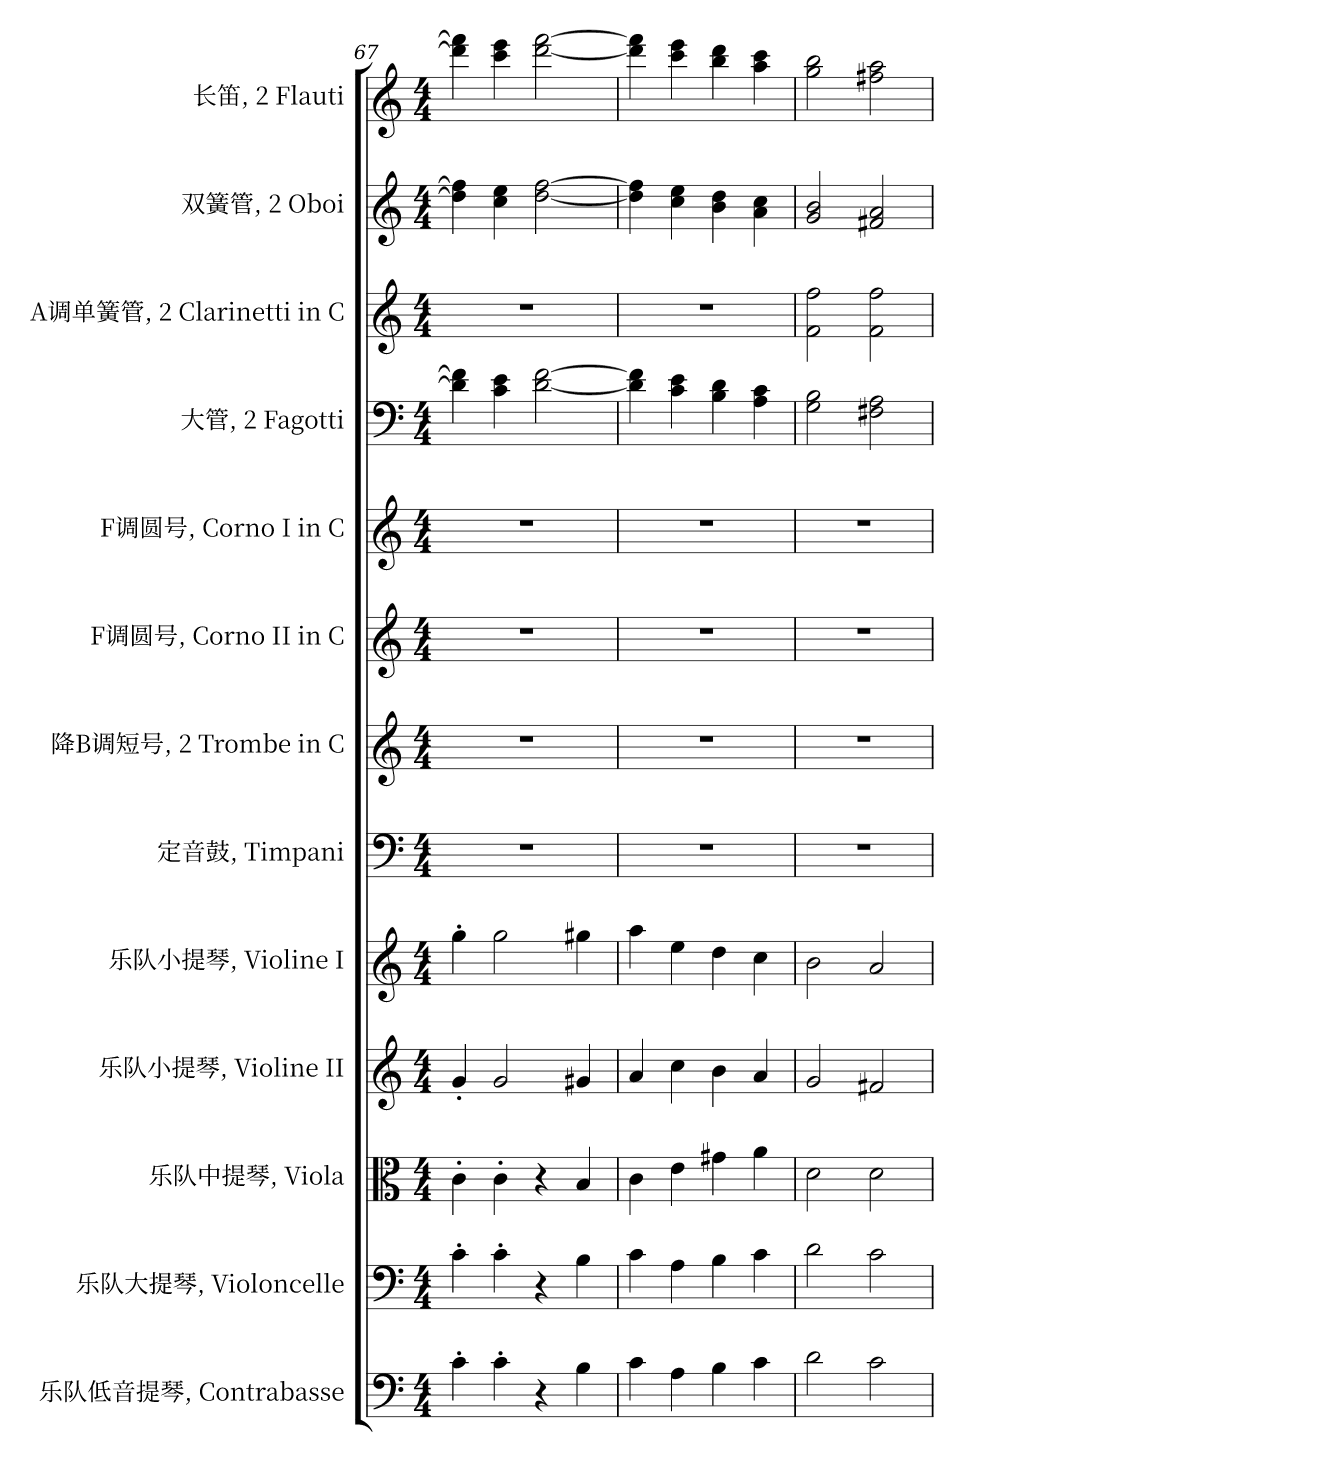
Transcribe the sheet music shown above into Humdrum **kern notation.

**kern	**kern	**kern	**kern	**kern	**kern	**kern	**kern	**kern	**kern	**kern	**kern	**kern
*part13	*part12	*part11	*part10	*part9	*part8	*part7	*part6	*part5	*part4	*part3	*part2	*part1
*staff13	*staff12	*staff11	*staff10	*staff9	*staff8	*staff7	*staff6	*staff5	*staff4	*staff3	*staff2	*staff1
*I"乐队低音提琴, Contrabasse	*I"乐队大提琴, Violoncelle	*I"乐队中提琴, Viola	*I"乐队小提琴, Violine II	*I"乐队小提琴, Violine I	*I"定音鼓, Timpani	*I"降B调短号, 2 Trombe in C	*I"F调圆号, Corno II in C	*I"F调圆号, Corno I in C	*I"大管, 2 Fagotti	*I"A调单簧管, 2 Clarinetti in C	*I"双簧管, 2 Oboi	*I"长笛, 2 Flauti
*I'Cbs.	*	*	*	*	*I'Timp.	*	*	*	*	*I'A Cl.	*I'Ob.	*I'Fl.
!!LO:PB:g=z
*clefF4	*clefF4	*clefC3	*clefG2	*clefG2	*clefF4	*clefG2	*clefG2	*clefG2	*clefF4	*clefG2	*clefG2	*clefG2
*ITrd7c12	*	*	*	*	*	*ITrd1c2	*ITrd4c7	*ITrd4c7	*	*ITrd2c3	*	*
*k[]	*k[]	*k[]	*k[]	*k[]	*k[]	*k[b-e-]	*k[b-]	*k[b-]	*k[]	*k[f#c#g#]	*k[]	*k[]
*M4/4	*M4/4	*M4/4	*M4/4	*M4/4	*M4/4	*M4/4	*M4/4	*M4/4	*M4/4	*M4/4	*M4/4	*M4/4
*MM196	*MM196	*MM196	*MM196	*MM196	*MM196	*MM196	*MM196	*MM196	*MM196	*MM196	*MM196	*MM196
=67	=67	=67	=67	=67	=67	=67	=67	=67	=67	=67	=67	=67
4C'\	4c'\	4c'\	4g'/	4gg'\	1r	1r	1r	1r	4d\] 4f\]	1r	4dd\] 4ff\]	4ddd\] 4fff\]
4C'\	4c'\	4c'\	2g/	2gg\	.	.	.	.	4c\ 4e\	.	4cc\ 4ee\	4ccc\ 4eee\
*	*	*	*	*	*	*	*	*	*	*	*	*MM205
4r	4r	4r	.	.	.	.	.	.	[2d\ [2f\	.	[2dd\ [2ff\	[2ddd\ [2fff\
4BB\	4B\	4B/	4g#X/	4gg#X\	.	.	.	.	.	.	.	.
=68	=68	=68	=68	=68	=68	=68	=68	=68	=68	=68	=68	=68
*	*	*	*	*	*	*	*	*	*	*	*	*MM198
4C\	4c\	4c\	4a/	4aa\	1r	1r	1r	1r	4d\] 4f\]	1r	4dd\] 4ff\]	4ddd\] 4fff\]
4AA\	4A\	4e\	4cc\	4ee\	.	.	.	.	4c\ 4e\	.	4cc\ 4ee\	4ccc\ 4eee\
*	*	*	*	*	*	*	*	*	*	*	*	*MM207
4BB\	4B\	4g#X\	4b\	4dd\	.	.	.	.	4B\ 4d\	.	4b\ 4dd\	4bb\ 4ddd\
4C\	4c\	4a\	4a/	4cc\	.	.	.	.	4A\ 4c\	.	4a\ 4cc\	4aa\ 4ccc\
=69	=69	=69	=69	=69	=69	=69	=69	=69	=69	=69	=69	=69
*	*	*	*	*	*	*	*	*	*	*	*	*MM200
2D\	2d\	2d\	2g/	2b\	1r	1r	1r	1r	2G\ 2B\	2d\ 2dd\	2g/ 2b/	2gg\ 2bb\
*	*	*	*	*	*	*	*	*	*	*	*	*MM210
2C\	2c\	2d\	2f#X/	2a/	.	.	.	.	2F#X\ 2A\	2d\ 2dd\	2f#X/ 2a/	2ff#X\ 2aa\
=	=	=	=	=	=	=	=	=	=	=	=	=
*-	*-	*-	*-	*-	*-	*-	*-	*-	*-	*-	*-	*-
